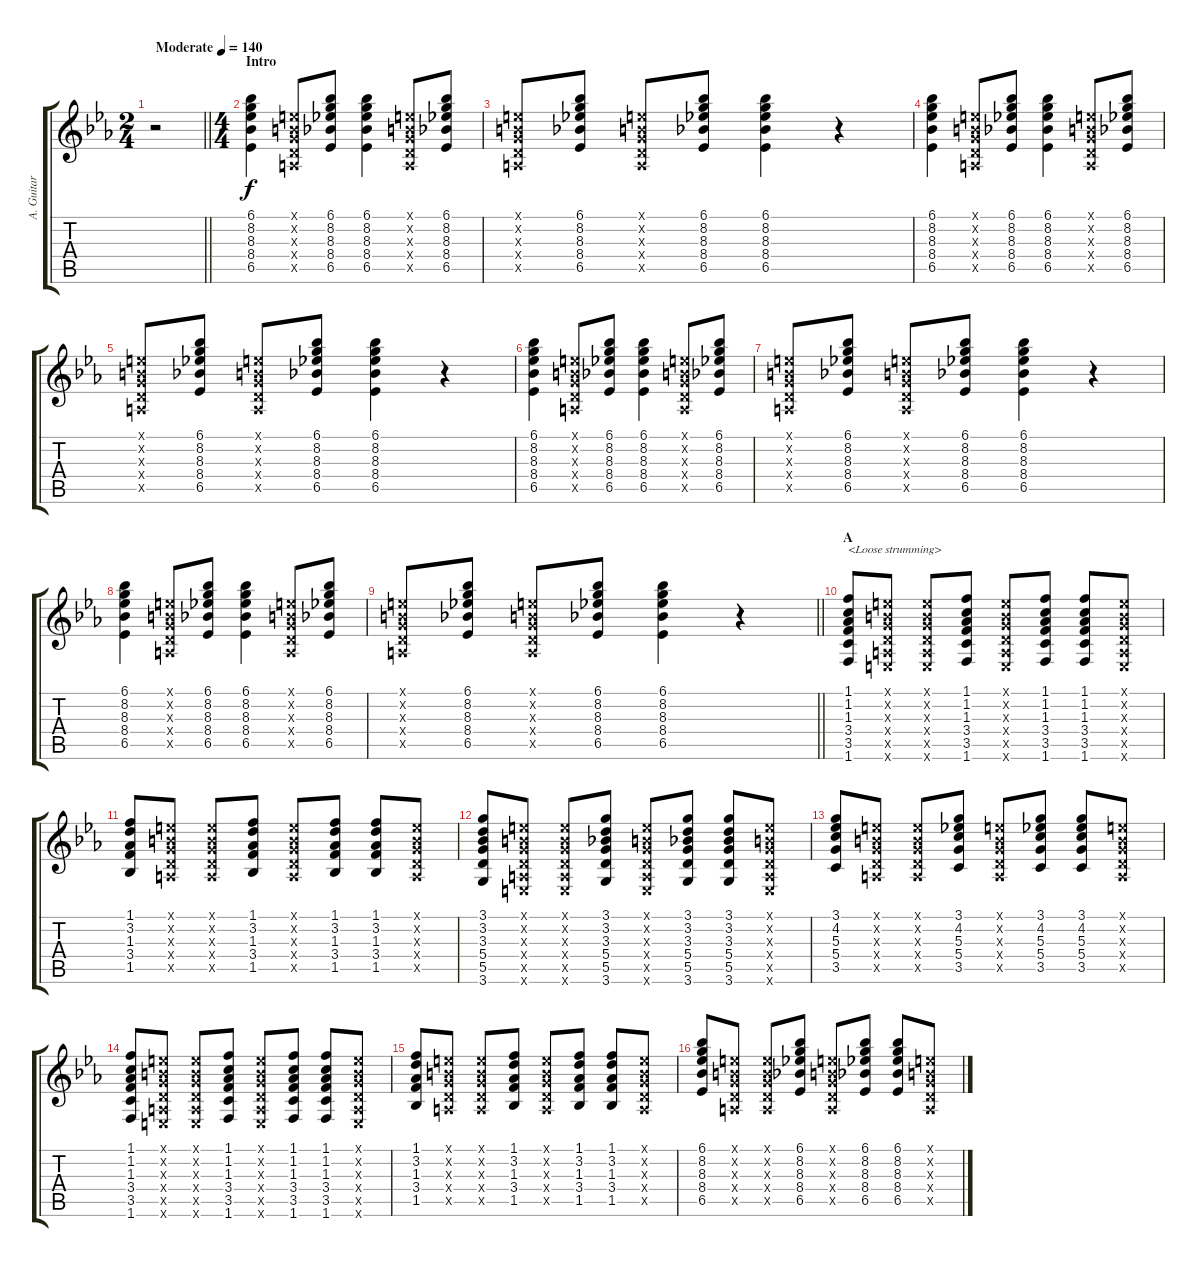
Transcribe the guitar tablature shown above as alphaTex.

\track ("A. Guitar" "A. Guitar") {instrument acousticguitarsteel}
\staff {score tabs}
\tuning (E4 B3 G3 D3 A2 E2) {hide}
\ts (2 4)
\tempo (140 "Moderate")
\clef g2
\barLineRight lightlight
\ks eb
r.2{dy f instrument acousticguitarsteel} |
\ts (4 4)
\section ("" "Intro")
(6.1 8.2 8.3 8.4 6.5).4 (0.1{x} 0.2{x} 0.3{x} 0.4{x} 0.5{x}).8 (6.1 8.2 8.3 8.4 6.5).8 (6.1 8.2 8.3 8.4 6.5).4 (0.1{x} 0.2{x} 0.3{x} 0.4{x} 0.5{x}).8 (6.1 8.2 8.3 8.4 6.5).8 |
(0.1{x} 0.2{x} 0.3{x} 0.4{x} 0.5{x}).8 (6.1 8.2 8.3 8.4 6.5).8 (0.1{x} 0.2{x} 0.3{x} 0.4{x} 0.5{x}).8 (6.1 8.2 8.3 8.4 6.5).8 (6.1 8.2 8.3 8.4 6.5).4 r.4 |
(6.1 8.2 8.3 8.4 6.5).4 (0.1{x} 0.2{x} 0.3{x} 0.4{x} 0.5{x}).8 (6.1 8.2 8.3 8.4 6.5).8 (6.1 8.2 8.3 8.4 6.5).4 (0.1{x} 0.2{x} 0.3{x} 0.4{x} 0.5{x}).8 (6.1 8.2 8.3 8.4 6.5).8 |
(0.1{x} 0.2{x} 0.3{x} 0.4{x} 0.5{x}).8 (6.1 8.2 8.3 8.4 6.5).8 (0.1{x} 0.2{x} 0.3{x} 0.4{x} 0.5{x}).8 (6.1 8.2 8.3 8.4 6.5).8 (6.1 8.2 8.3 8.4 6.5).4 r.4 |
(6.1 8.2 8.3 8.4 6.5).4 (0.1{x} 0.2{x} 0.3{x} 0.4{x} 0.5{x}).8 (6.1 8.2 8.3 8.4 6.5).8 (6.1 8.2 8.3 8.4 6.5).4 (0.1{x} 0.2{x} 0.3{x} 0.4{x} 0.5{x}).8 (6.1 8.2 8.3 8.4 6.5).8 |
(0.1{x} 0.2{x} 0.3{x} 0.4{x} 0.5{x}).8 (6.1 8.2 8.3 8.4 6.5).8 (0.1{x} 0.2{x} 0.3{x} 0.4{x} 0.5{x}).8 (6.1 8.2 8.3 8.4 6.5).8 (6.1 8.2 8.3 8.4 6.5).4 r.4 |
(6.1 8.2 8.3 8.4 6.5).4 (0.1{x} 0.2{x} 0.3{x} 0.4{x} 0.5{x}).8 (6.1 8.2 8.3 8.4 6.5).8 (6.1 8.2 8.3 8.4 6.5).4 (0.1{x} 0.2{x} 0.3{x} 0.4{x} 0.5{x}).8 (6.1 8.2 8.3 8.4 6.5).8 |
\barLineRight lightlight
(0.1{x} 0.2{x} 0.3{x} 0.4{x} 0.5{x}).8 (6.1 8.2 8.3 8.4 6.5).8 (0.1{x} 0.2{x} 0.3{x} 0.4{x} 0.5{x}).8 (6.1 8.2 8.3 8.4 6.5).8 (6.1 8.2 8.3 8.4 6.5).4 r.4 |
\section ("" "A")
(1.1 1.2 1.3 3.4 3.5 1.6).8{txt "<Loose strumming>"} (0.1{x} 0.2{x} 0.3{x} 0.4{x} 0.5{x} 0.6{x}).8 (0.1{x} 0.2{x} 0.3{x} 0.4{x} 0.5{x} 0.6{x}).8 (1.1 1.2 1.3 3.4 3.5 1.6).8 (0.1{x} 0.2{x} 0.3{x} 0.4{x} 0.5{x} 0.6{x}).8 (1.1 1.2 1.3 3.4 3.5 1.6).8 (1.1 1.2 1.3 3.4 3.5 1.6).8 (0.1{x} 0.2{x} 0.3{x} 0.4{x} 0.5{x} 0.6{x}).8 |
(1.1 3.2 1.3 3.4 1.5).8 (0.1{x} 0.2{x} 0.3{x} 0.4{x} 0.5{x}).8 (0.1{x} 0.2{x} 0.3{x} 0.4{x} 0.5{x}).8 (1.1 3.2 1.3 3.4 1.5).8 (0.1{x} 0.2{x} 0.3{x} 0.4{x} 0.5{x}).8 (1.1 3.2 1.3 3.4 1.5).8 (1.1 3.2 1.3 3.4 1.5).8 (0.1{x} 0.2{x} 0.3{x} 0.4{x} 0.5{x}).8 |
(3.1 3.2 3.3 5.4 5.5 3.6).8 (0.1{x} 0.2{x} 0.3{x} 0.4{x} 0.5{x} 0.6{x}).8 (0.1{x} 0.2{x} 0.3{x} 0.4{x} 0.5{x} 0.6{x}).8 (3.1 3.2 3.3 5.4 5.5 3.6).8 (0.1{x} 0.2{x} 0.3{x} 0.4{x} 0.5{x} 0.6{x}).8 (3.1 3.2 3.3 5.4 5.5 3.6).8 (3.1 3.2 3.3 5.4 5.5 3.6).8 (0.1{x} 0.2{x} 0.3{x} 0.4{x} 0.5{x} 0.6{x}).8 |
(3.1 4.2 5.3 5.4 3.5).8 (0.1{x} 0.2{x} 0.3{x} 0.4{x} 0.5{x}).8 (0.1{x} 0.2{x} 0.3{x} 0.4{x} 0.5{x}).8 (3.1 4.2 5.3 5.4 3.5).8 (0.1{x} 0.2{x} 0.3{x} 0.4{x} 0.5{x}).8 (3.1 4.2 5.3 5.4 3.5).8 (3.1 4.2 5.3 5.4 3.5).8 (0.1{x} 0.2{x} 0.3{x} 0.4{x} 0.5{x}).8 |
(1.1 1.2 1.3 3.4 3.5 1.6).8 (0.1{x} 0.2{x} 0.3{x} 0.4{x} 0.5{x} 0.6{x}).8 (0.1{x} 0.2{x} 0.3{x} 0.4{x} 0.5{x} 0.6{x}).8 (1.1 1.2 1.3 3.4 3.5 1.6).8 (0.1{x} 0.2{x} 0.3{x} 0.4{x} 0.5{x} 0.6{x}).8 (1.1 1.2 1.3 3.4 3.5 1.6).8 (1.1 1.2 1.3 3.4 3.5 1.6).8 (0.1{x} 0.2{x} 0.3{x} 0.4{x} 0.5{x} 0.6{x}).8 |
(1.1 3.2 1.3 3.4 1.5).8 (0.1{x} 0.2{x} 0.3{x} 0.4{x} 0.5{x}).8 (0.1{x} 0.2{x} 0.3{x} 0.4{x} 0.5{x}).8 (1.1 3.2 1.3 3.4 1.5).8 (0.1{x} 0.2{x} 0.3{x} 0.4{x} 0.5{x}).8 (1.1 3.2 1.3 3.4 1.5).8 (1.1 3.2 1.3 3.4 1.5).8 (0.1{x} 0.2{x} 0.3{x} 0.4{x} 0.5{x}).8 |
(6.1 8.2 8.3 8.4 6.5).8 (0.1{x} 0.2{x} 0.3{x} 0.4{x} 0.5{x}).8 (0.1{x} 0.2{x} 0.3{x} 0.4{x} 0.5{x}).8 (6.1 8.2 8.3 8.4 6.5).8 (0.1{x} 0.2{x} 0.3{x} 0.4{x} 0.5{x}).8 (6.1 8.2 8.3 8.4 6.5).8 (6.1 8.2 8.3 8.4 6.5).8 (0.1{x} 0.2{x} 0.3{x} 0.4{x} 0.5{x}).8
